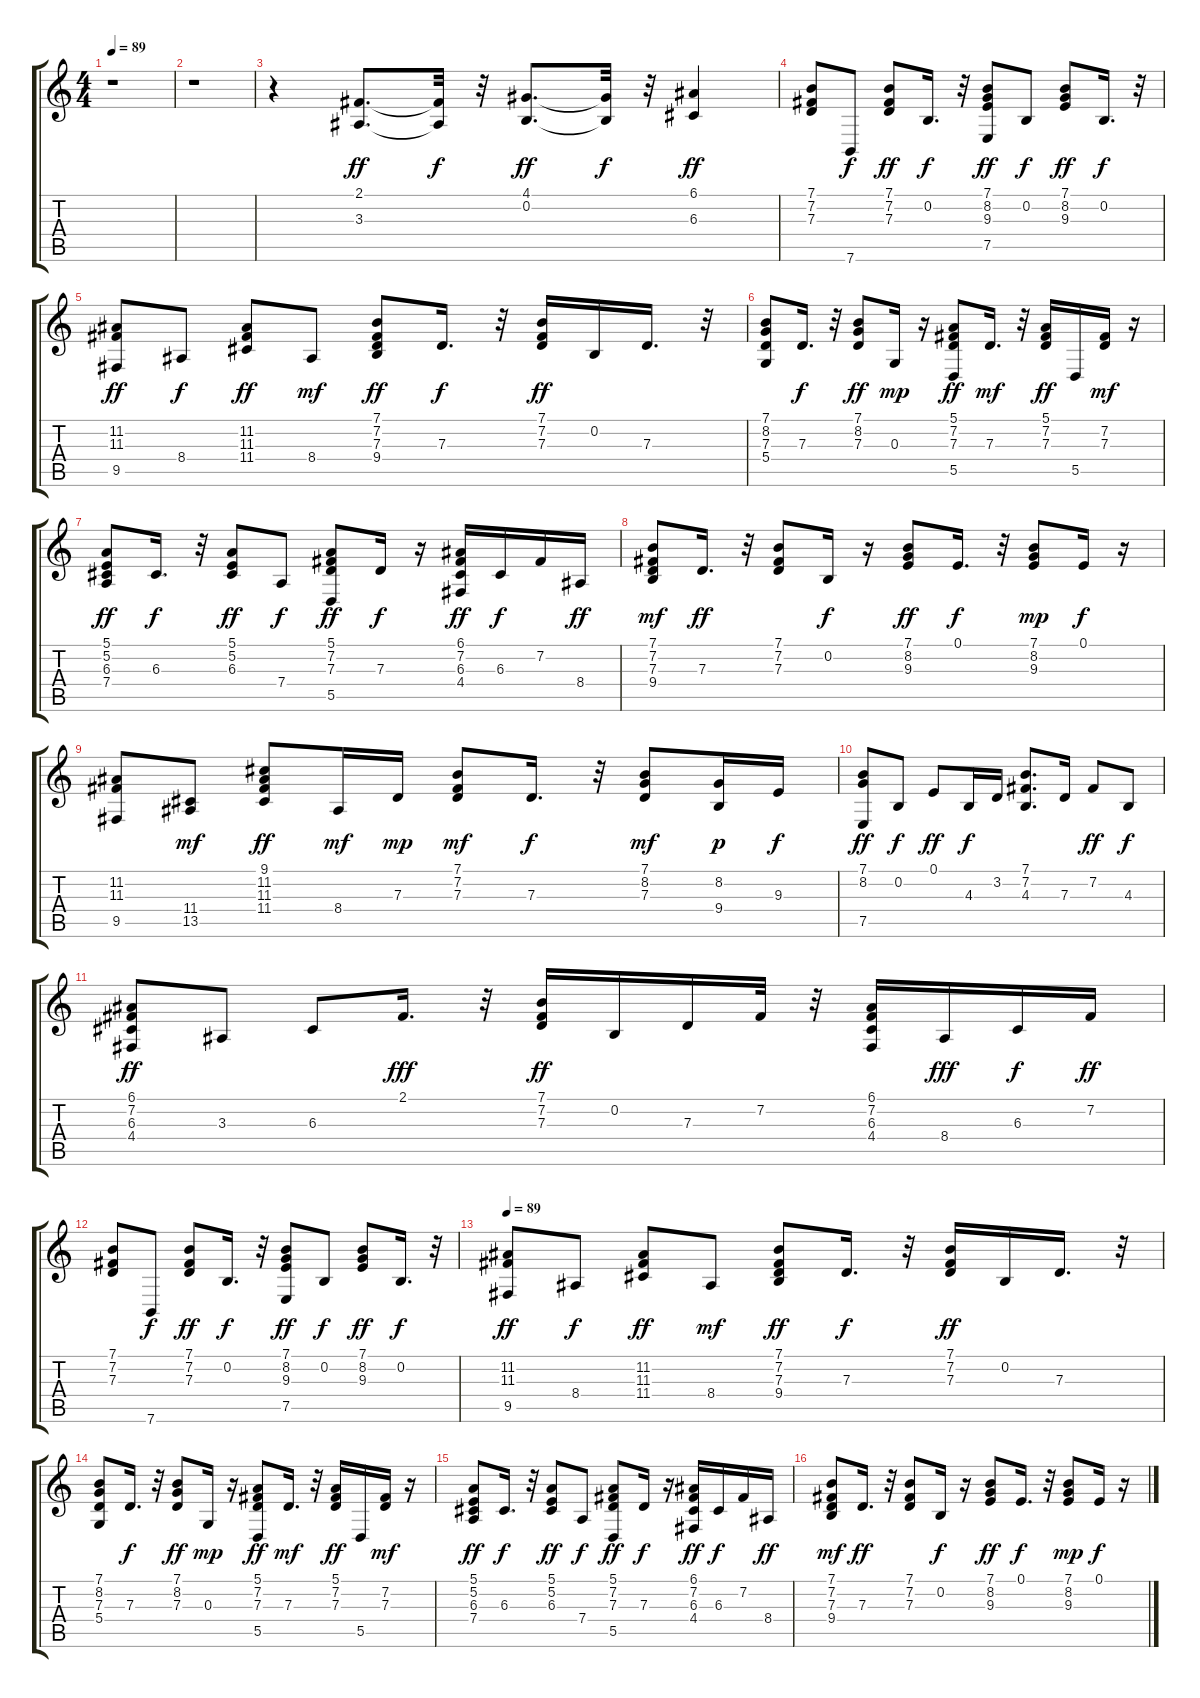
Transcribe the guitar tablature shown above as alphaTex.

\track "" {instrument acousticgrandpiano}
\staff {score tabs}
\tuning (E4 B3 G3 D3 A2 E2) {hide}
\ts (4 4)
\tempo 89
\clef g2
\ks c
r.1{dy mp} |
r.1 |
r.4 (2.1 3.3).8{d dy ff} (2.1{t} 3.3{t}).32{dy f} r.32 (4.1 0.2).8{d dy ff} (4.1{t} 0.2{t}).32{dy f} r.32 (6.1 6.3).4{dy ff} |
(7.1 7.2 7.3).8 7.6.8{dy f} (7.1 7.2 7.3).8{dy ff} 0.2.16{d dy f} r.32 (7.1 8.2 9.3 7.5).8{dy ff} 0.2.8{dy f} (7.1 8.2 9.3).8{dy ff} 0.2.16{d dy f} r.32 |
(11.2 11.3 9.5).8{dy ff} 8.4.8{dy f} (11.2 11.3 11.4).8{dy ff} 8.4.8{dy mf} (7.1 7.2 7.3 9.4).8{dy ff} 7.3.16{d dy f} r.32 (7.1 7.2 7.3).16{dy ff} 0.2.16 7.3.16{d} r.32 |
(7.1 8.2 7.3 5.4).8 7.3.16{d dy f} r.32 (7.1 8.2 7.3).8{dy ff} 0.3.16{dy mp} r.16 (5.1 7.2 7.3 5.5).8{dy ff} 7.3.16{d dy mf} r.32 (5.1 7.2 7.3).16{dy ff} 5.5.16 (7.2 7.3).16{dy mf} r.16 |
(5.1 5.2 6.3 7.4).8{dy ff} 6.3.16{d dy f} r.32 (5.1 5.2 6.3).8{dy ff} 7.4.8{dy f} (5.1 7.2 7.3 5.5).8{dy ff} 7.3.16{dy f} r.16 (6.1 7.2 6.3 4.4).16{dy ff} 6.3.16{dy f} 7.2.16 8.4.16{dy ff} |
(7.1 7.2 7.3 9.4).8{dy mf} 7.3.16{d dy ff} r.32 (7.1 7.2 7.3).8 0.2.16{dy f} r.16 (7.1 8.2 9.3).8{dy ff} 0.1.16{d dy f} r.32 (7.1 8.2 9.3).8{dy mp} 0.1.16{dy f} r.16 |
(11.2 11.3 9.5).8 (11.4 13.5).8{dy mf} (9.1 11.2 11.3 11.4).8{dy ff} 8.4.16{dy mf} 7.3.16{dy mp} (7.1 7.2 7.3).8{dy mf} 7.3.16{d dy f} r.32 (7.1 8.2 7.3).8{dy mf} (8.2 9.4).16{dy p} 9.3.16{dy f} |
(7.1 8.2 7.5).8{dy ff} 0.2.8{dy f} 0.1.8{dy ff} 4.3.16{dy f} 3.2.16 (7.1 7.2 4.3).8{d} 7.3.16 7.2.8{dy ff} 4.3.8{dy f} |
(6.1 7.2 6.3 4.4).8{dy ff} 3.3.8 6.3.8 2.1.16{d dy fff} r.32 (7.1 7.2 7.3).16{dy ff} 0.2.16 7.3.16 7.2.32 r.32 (6.1 7.2 6.3 4.4).16 8.4.16{dy fff} 6.3.16{dy f} 7.2.16{dy ff} |
(7.1 7.2 7.3).8 7.6.8{dy f} (7.1 7.2 7.3).8{dy ff} 0.2.16{d dy f} r.32 (7.1 8.2 9.3 7.5).8{dy ff} 0.2.8{dy f} (7.1 8.2 9.3).8{dy ff} 0.2.16{d dy f} r.32 |
\tempo 89
(11.2 11.3 9.5).8{dy ff} 8.4.8{dy f} (11.2 11.3 11.4).8{dy ff} 8.4.8{dy mf} (7.1 7.2 7.3 9.4).8{dy ff} 7.3.16{d dy f} r.32 (7.1 7.2 7.3).16{dy ff} 0.2.16 7.3.16{d} r.32 |
(7.1 8.2 7.3 5.4).8 7.3.16{d dy f} r.32 (7.1 8.2 7.3).8{dy ff} 0.3.16{dy mp} r.16 (5.1 7.2 7.3 5.5).8{dy ff} 7.3.16{d dy mf} r.32 (5.1 7.2 7.3).16{dy ff} 5.5.16 (7.2 7.3).16{dy mf} r.16 |
(5.1 5.2 6.3 7.4).8{dy ff} 6.3.16{d dy f} r.32 (5.1 5.2 6.3).8{dy ff} 7.4.8{dy f} (5.1 7.2 7.3 5.5).8{dy ff} 7.3.16{dy f} r.16 (6.1 7.2 6.3 4.4).16{dy ff} 6.3.16{dy f} 7.2.16 8.4.16{dy ff} |
(7.1 7.2 7.3 9.4).8{dy mf} 7.3.16{d dy ff} r.32 (7.1 7.2 7.3).8 0.2.16{dy f} r.16 (7.1 8.2 9.3).8{dy ff} 0.1.16{d dy f} r.32 (7.1 8.2 9.3).8{dy mp} 0.1.16{dy f} r.16
